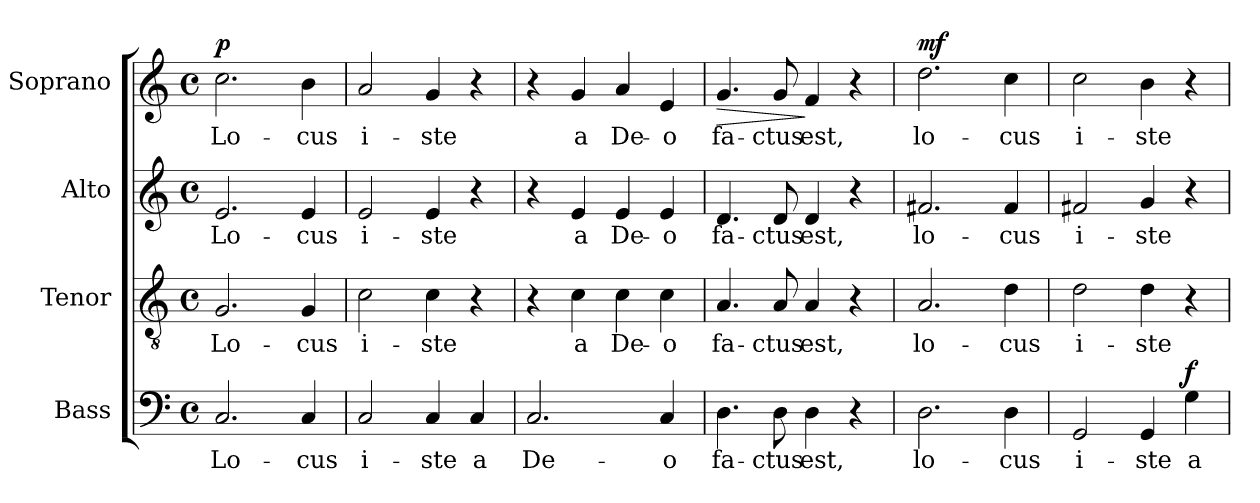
**kern	**text	**dynam	**kern	**text	**kern	**text	**kern	**text	**dynam
*part4	*part4	*part4	*part3	*part3	*part2	*part2	*part1	*part1	*part1
*staff4	*staff4	*staff4	*staff3	*staff3	*staff2	*staff2	*staff1	*staff1	*staff1
*I"Bass	*	*	*I"Tenor	*	*I"Alto	*	*I"Soprano	*	*
*I'B.	*	*	*I'T.	*	*I'A.	*	*I'S.	*	*
!!LO:PB:g=z
*clefF4	*	*	*clefGv2	*	*clefG2	*	*clefG2	*	*
*	*	*	*ITrd7c12	*	*	*	*	*	*
*k[]	*	*	*k[]	*	*k[]	*	*k[]	*	*
*C:	*	*	*C:	*	*C:	*	*C:	*	*
*M4/4	*	*	*M4/4	*	*M4/4	*	*M4/4	*	*
*met(c)	*	*	*met(c)	*	*met(c)	*	*met(c)	*	*
*MM120	*	*	*MM120	*	*MM120	*	*MM120	*	*
=1	=1	=1	=1	=1	=1	=1	=1	=1	=1
!	!LO:LY:b:color=#000000	!	!	!	!	!	!	!	!
!	!	!	!	!LO:LY:b:color=#000000	!	!	!	!	!
!	!	!	!	!	!	!LO:LY:b:color=#000000	!	!	!
!	!	!	!	!	!	!	!	!LO:LY:b:color=#000000	!
2.Ci/	Lo-	.	2.GGi/	Lo-	2.ei/	Lo-	2.cci\	Lo-	p
!	!LO:LY:b:color=#000000	!	!	!	!	!	!	!	!
!	!	!	!	!LO:LY:b:color=#000000	!	!	!	!	!
!	!	!	!	!	!	!LO:LY:b:color=#000000	!	!	!
!	!	!	!	!	!	!	!	!LO:LY:b:color=#000000	!
4Ci/	-cus	.	4GGi/	-cus	4ei/	-cus	4bi\	-cus	.
=2	=2	=2	=2	=2	=2	=2	=2	=2	=2
!	!LO:LY:b:color=#000000	!	!	!	!	!	!	!	!
!	!	!	!	!LO:LY:b:color=#000000	!	!	!	!	!
!	!	!	!	!	!	!LO:LY:b:color=#000000	!	!	!
!	!	!	!	!	!	!	!	!LO:LY:b:color=#000000	!
2Ci/	i-	.	2Ci\	i-	2ei/	i-	2ai/	i-	.
!	!LO:LY:b:color=#000000	!	!	!	!	!	!	!	!
!	!	!	!	!LO:LY:b:color=#000000	!	!	!	!	!
!	!	!	!	!	!	!LO:LY:b:color=#000000	!	!	!
!	!	!	!	!	!	!	!	!LO:LY:b:color=#000000	!
4Ci/	-ste	.	4Ci\	-ste	4ei/	-ste	4gi/	-ste	.
!	!LO:LY:b:color=#000000	!	!	!	!	!	!	!	!
4Ci/	a	.	4r	.	4r	.	4r	.	.
=3	=3	=3	=3	=3	=3	=3	=3	=3	=3
!	!LO:LY:b:color=#000000	!	!	!	!	!	!	!	!
2.Ci/	De-	.	4r	.	4r	.	4r	.	.
!	!	!	!	!LO:LY:b:color=#000000	!	!	!	!	!
!	!	!	!	!	!	!LO:LY:b:color=#000000	!	!	!
!	!	!	!	!	!	!	!	!LO:LY:b:color=#000000	!
.	.	.	4Ci\	a	4ei/	a	4gi/	a	.
!	!	!	!	!LO:LY:b:color=#000000	!	!	!	!	!
!	!	!	!	!	!	!LO:LY:b:color=#000000	!	!	!
!	!	!	!	!	!	!	!	!LO:LY:b:color=#000000	!
.	.	.	4Ci\	De-	4ei/	De-	4ai/	De-	.
!	!LO:LY:b:color=#000000	!	!	!	!	!	!	!	!
!	!	!	!	!LO:LY:b:color=#000000	!	!	!	!	!
!	!	!	!	!	!	!LO:LY:b:color=#000000	!	!	!
!	!	!	!	!	!	!	!	!LO:LY:b:color=#000000	!
4Ci/	-o	.	4Ci\	-o	4ei/	-o	4ei/	-o	.
=4	=4	=4	=4	=4	=4	=4	=4	=4	=4
!	!LO:LY:b:color=#000000	!	!	!	!	!	!	!	!
!	!	!	!	!LO:LY:b:color=#000000	!	!	!	!	!
!	!	!	!	!	!	!LO:LY:b:color=#000000	!	!	!
!	!	!	!	!	!	!	!	!LO:LY:b:color=#000000	!LO:HP:b
4.Di\	fa-	.	4.AAi/	fa-	4.di/	fa-	4.gi/	fa-	>
!	!LO:LY:b:color=#000000	!	!	!	!	!	!	!	!
!	!	!	!	!LO:LY:b:color=#000000	!	!	!	!	!
!	!	!	!	!	!	!LO:LY:b:color=#000000	!	!	!
!	!	!	!	!	!	!	!	!LO:LY:b:color=#000000	!
8Di\	-ctus	.	8AAi/	-ctus	8di/	-ctus	8gi/	-ctus	.
!	!LO:LY:b:color=#000000	!	!	!	!	!	!	!	!
!	!	!	!	!LO:LY:b:color=#000000	!	!	!	!	!
!	!	!	!	!	!	!LO:LY:b:color=#000000	!	!	!
!	!	!	!	!	!	!	!	!LO:LY:b:color=#000000	!
4Di\	est,	.	4AAi/	est,	4di/	est,	4fi/	est,	]
4r	.	.	4r	.	4r	.	4r	.	.
=5	=5	=5	=5	=5	=5	=5	=5	=5	=5
!	!LO:LY:b:color=#000000	!	!	!	!	!	!	!	!
!	!	!	!	!LO:LY:b:color=#000000	!	!	!	!	!
!	!	!	!	!	!	!LO:LY:b:color=#000000	!	!	!
!	!	!	!	!	!	!	!	!LO:LY:b:color=#000000	!
2.Di\	lo-	.	2.AAi/	lo-	2.f#Xi/	lo-	2.ddi\	lo-	mf
!	!LO:LY:b:color=#000000	!	!	!	!	!	!	!	!
!	!	!	!	!LO:LY:b:color=#000000	!	!	!	!	!
!	!	!	!	!	!	!LO:LY:b:color=#000000	!	!	!
!	!	!	!	!	!	!	!	!LO:LY:b:color=#000000	!
4Di\	-cus	.	4Di\	-cus	4f#i/	-cus	4cci\	-cus	.
=6	=6	=6	=6	=6	=6	=6	=6	=6	=6
!	!LO:LY:b:color=#000000	!	!	!	!	!	!	!	!
!	!	!	!	!LO:LY:b:color=#000000	!	!	!	!	!
!	!	!	!	!	!	!LO:LY:b:color=#000000	!	!	!
!	!	!	!	!	!	!	!	!LO:LY:b:color=#000000	!
2GGi/	i-	.	2Di\	i-	2f#Xi/	i-	2cci\	i-	.
!	!LO:LY:b:color=#000000	!	!	!	!	!	!	!	!
!	!	!	!	!LO:LY:b:color=#000000	!	!	!	!	!
!	!	!	!	!	!	!LO:LY:b:color=#000000	!	!	!
!	!	!	!	!	!	!	!	!LO:LY:b:color=#000000	!
4GGi/	-ste	.	4Di\	-ste	4gi/	-ste	4bi\	-ste	.
!	!LO:LY:b:color=#000000	!	!	!	!	!	!	!	!
4Gi\	a	f	4r	.	4r	.	4r	.	.
=	=	=	=	=	=	=	=	=	=
*-	*-	*-	*-	*-	*-	*-	*-	*-	*-
